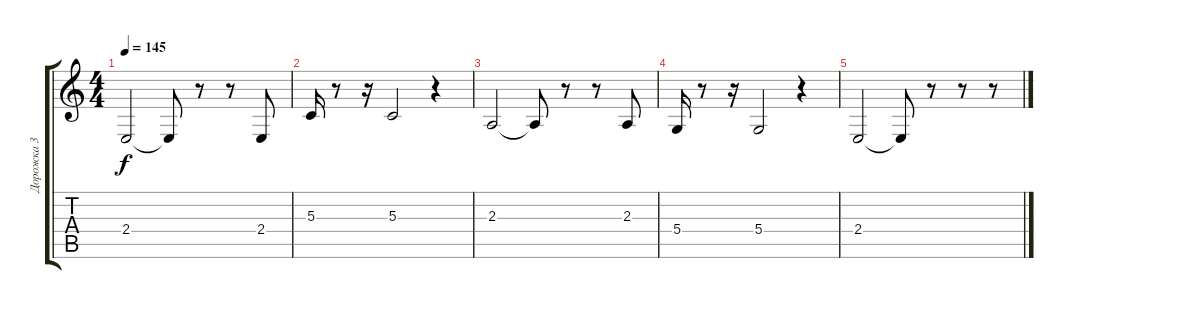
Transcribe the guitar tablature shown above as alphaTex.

\track ("Дорожка 3" "Дорожка 3") {instrument harmonica}
\staff {score tabs}
\tuning (E4 B3 G3 D3 A2 E2) {hide}
\ts (4 4)
\tempo 145
\clef g2
\ks c
2.4.2{dy f} 2.4{t}.8 r.8 r.8 2.4.8 |
5.3.16 r.8 r.16 5.3.2 r.4 |
2.3.2 2.3{t}.8 r.8 r.8 2.3.8 |
5.4.16 r.8 r.16 5.4.2 r.4 |
2.4.2 2.4{t}.8 r.8 r.8 r.8
